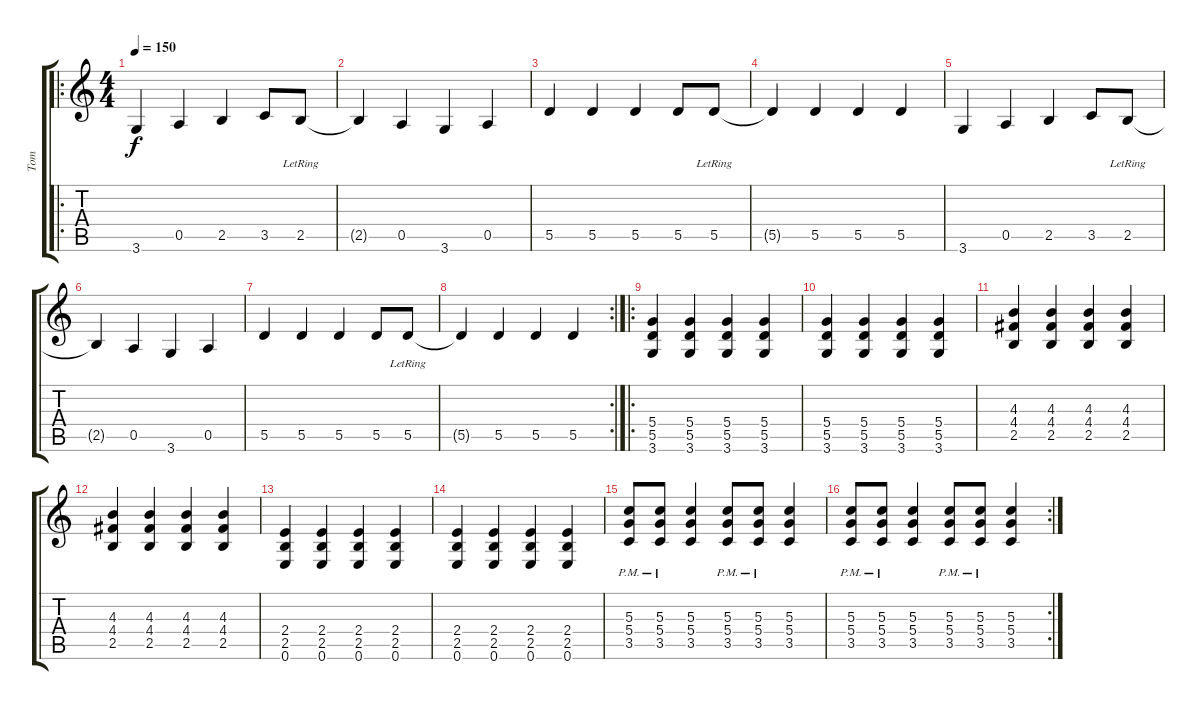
\track ("Tom" "Tom") {solo instrument distortionguitar}
\staff {score tabs}
\tuning (E4 B3 G3 D3 A2 E2) {hide}
\ro
\ts (4 4)
\tempo 150
\clef g2
\ks c
3.6.4{dy f} 0.5.4 2.5.4 3.5.8 2.5{lr}.8 |
2.5{t}.4 0.5.4 3.6.4 0.5.4 |
5.5.4 5.5.4 5.5.4 5.5.8 5.5{lr}.8 |
5.5{t}.4 5.5.4 5.5.4 5.5.4 |
3.6.4 0.5.4 2.5.4 3.5.8 2.5{lr}.8 |
2.5{t}.4 0.5.4 3.6.4 0.5.4 |
5.5.4 5.5.4 5.5.4 5.5.8 5.5{lr}.8 |
\rc 2
5.5{t}.4 5.5.4 5.5.4 5.5.4 |
\ro
(5.4 5.5 3.6).4 (5.4 5.5 3.6).4 (5.4 5.5 3.6).4 (5.4 5.5 3.6).4 |
(5.4 5.5 3.6).4 (5.4 5.5 3.6).4 (5.4 5.5 3.6).4 (5.4 5.5 3.6).4 |
(4.3 4.4 2.5).4 (4.3 4.4 2.5).4 (4.3 4.4 2.5).4 (4.3 4.4 2.5).4 |
(4.3 4.4 2.5).4 (4.3 4.4 2.5).4 (4.3 4.4 2.5).4 (4.3 4.4 2.5).4 |
(2.4 2.5 0.6).4 (2.4 2.5 0.6).4 (2.4 2.5 0.6).4 (2.4 2.5 0.6).4 |
(2.4 2.5 0.6).4 (2.4 2.5 0.6).4 (2.4 2.5 0.6).4 (2.4 2.5 0.6).4 |
(5.3{pm} 5.4{pm} 3.5{pm}).8 (5.3{pm} 5.4{pm} 3.5{pm}).8 (5.3 5.4 3.5).4 (5.3{pm} 5.4{pm} 3.5{pm}).8 (5.3{pm} 5.4{pm} 3.5{pm}).8 (5.3 5.4 3.5).4 |
\rc 2
(5.3{pm} 5.4{pm} 3.5{pm}).8 (5.3{pm} 5.4{pm} 3.5{pm}).8 (5.3 5.4 3.5).4 (5.3{pm} 5.4{pm} 3.5{pm}).8 (5.3{pm} 5.4{pm} 3.5{pm}).8 (5.3 5.4 3.5).4
